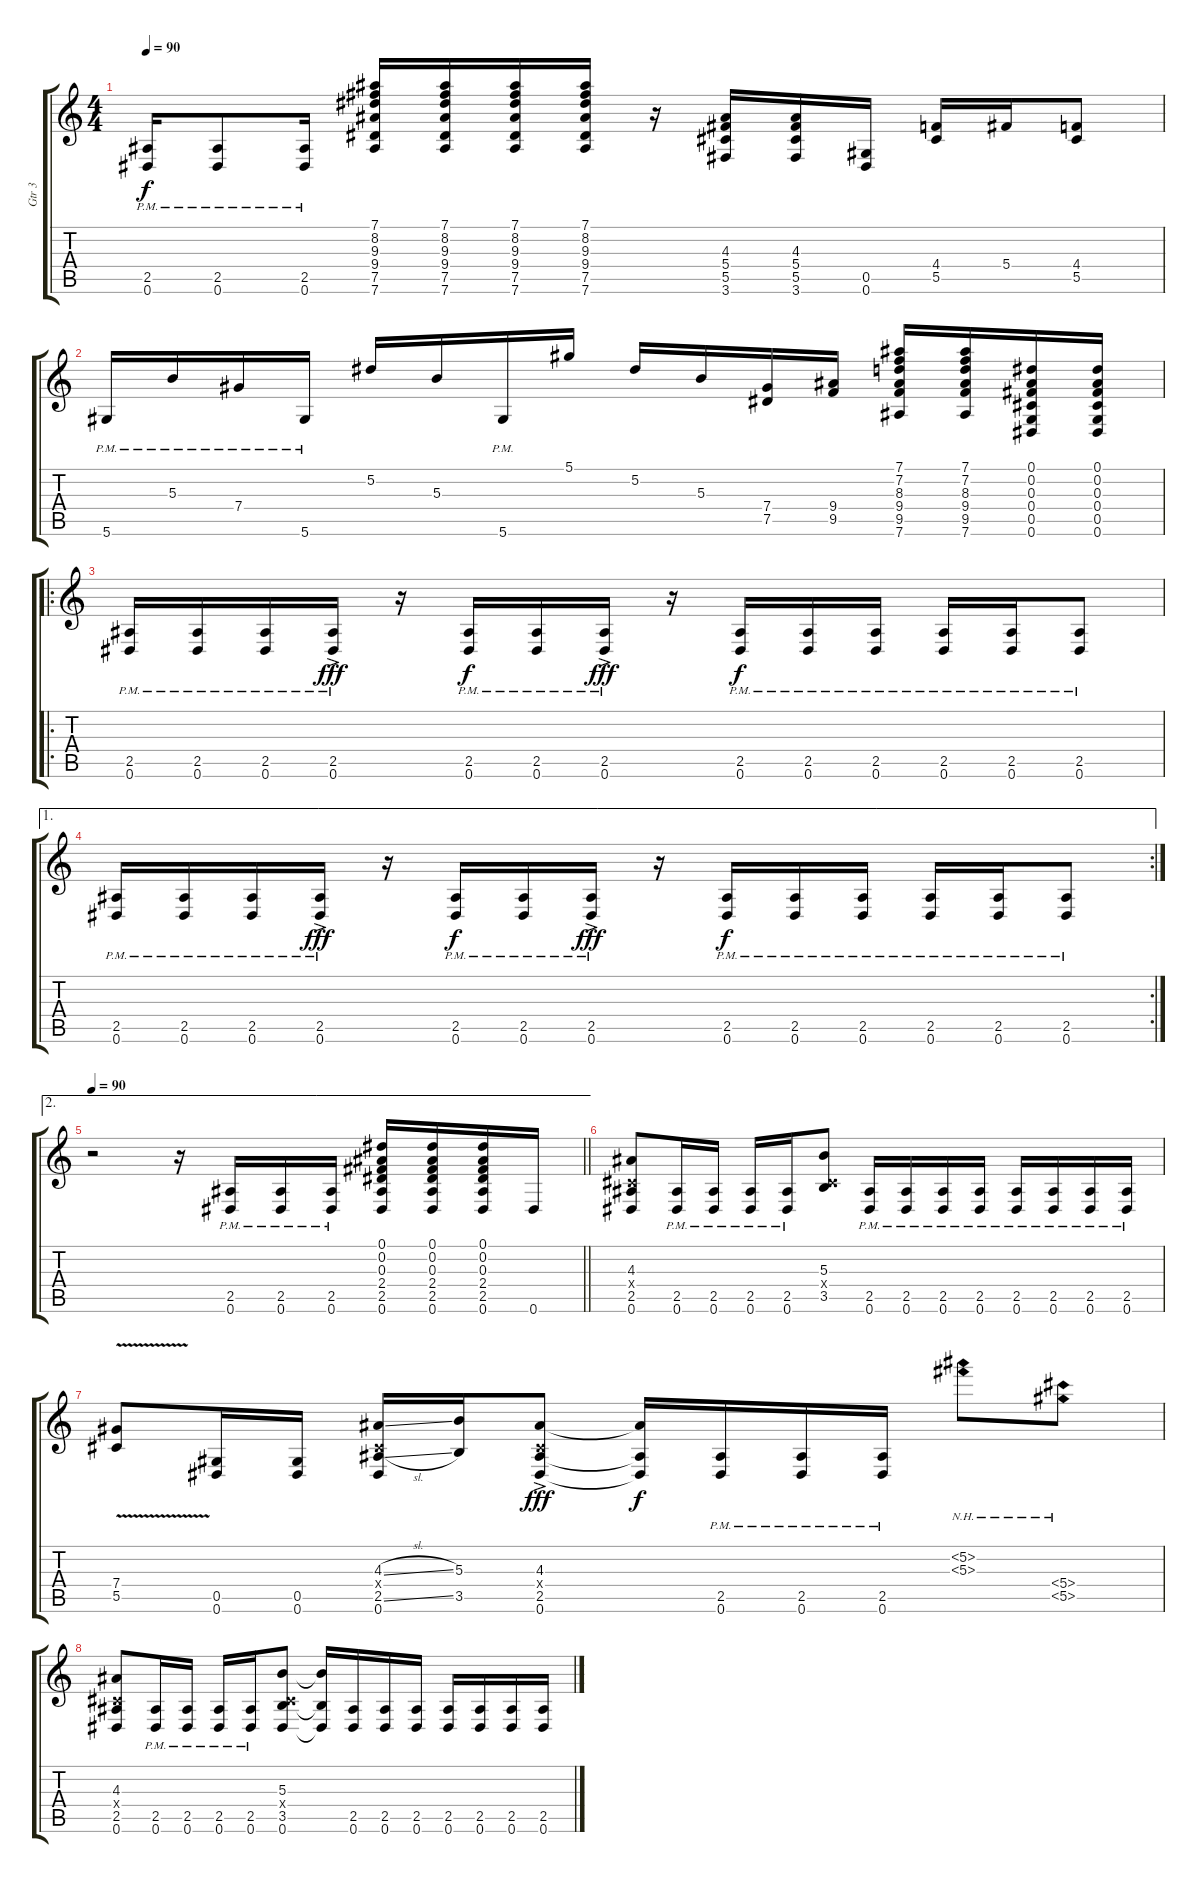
\track ("Gtr 3" "Gtr 3") {instrument overdrivenguitar}
\staff {score tabs}
\tuning (Eb4 Bb3 Gb3 Db3 Ab2 Eb2) {hide}
\ts (4 4)
\tempo 90
\clef g2
\ks c
(2.5{pm} 0.6{pm}).16{dy f} (2.5{pm} 0.6{pm}).8 (2.5{pm} 0.6{pm}).16 (7.1 8.2 9.3 9.4 7.5 7.6).16 (7.1 8.2 9.3 9.4 7.5 7.6).16 (7.1 8.2 9.3 9.4 7.5 7.6).16 (7.1 8.2 9.3 9.4 7.5 7.6).16 r.16 (4.3 5.4 5.5 3.6).16 (4.3 5.4 5.5 3.6).16 (0.5 0.6).16 (4.4 5.5).16 5.4.16 (4.4 5.5).8 |
5.6{pm}.16 5.3{pm}.16 7.4{pm}.16 5.6{pm}.16 5.2.16 5.3.16 5.6{pm}.16 5.1.16 5.2.16 5.3.16 (7.4 7.5).16 (9.4 9.5).16 (7.1 7.2 8.3 9.4 9.5 7.6).16 (7.1 7.2 8.3 9.4 9.5 7.6).16 (0.1 0.2 0.3 0.4 0.5 0.6).16 (0.1 0.2 0.3 0.4 0.5 0.6).16 |
\ro
(2.5{pm} 0.6{pm}).16 (2.5{pm} 0.6{pm}).16 (2.5{pm} 0.6{pm}).16 (2.5{ac pm} 0.6{ac pm}).16{dy fff} r.16 (2.5{pm} 0.6{pm}).16{dy f} (2.5{pm} 0.6{pm}).16 (2.5{ac pm} 0.6{ac pm}).16{dy fff} r.16 (2.5{pm} 0.6{pm}).16{dy f} (2.5{pm} 0.6{pm}).16 (2.5{pm} 0.6{pm}).16 (2.5{pm} 0.6{pm}).16 (2.5{pm} 0.6{pm}).16 (2.5{pm} 0.6{pm}).8 |
\ae 1
\rc 2
(2.5{pm} 0.6{pm}).16 (2.5{pm} 0.6{pm}).16 (2.5{pm} 0.6{pm}).16 (2.5{ac pm} 0.6{ac pm}).16{dy fff} r.16 (2.5{pm} 0.6{pm}).16{dy f} (2.5{pm} 0.6{pm}).16 (2.5{ac pm} 0.6{ac pm}).16{dy fff} r.16 (2.5{pm} 0.6{pm}).16{dy f} (2.5{pm} 0.6{pm}).16 (2.5{pm} 0.6{pm}).16 (2.5{pm} 0.6{pm}).16 (2.5{pm} 0.6{pm}).16 (2.5{pm} 0.6{pm}).8 |
\ae 2
\tempo 90
\barLineRight lightlight
r.2 r.16 (2.5{pm} 0.6{pm}).16 (2.5{pm} 0.6{pm}).16 (2.5{pm} 0.6{pm}).16 (0.1 0.2 0.3 2.4 2.5 0.6).16 (0.1 0.2 0.3 2.4 2.5 0.6).16 (0.1 0.2 0.3 2.4 2.5 0.6).16 0.6.16 |
(4.3 0.4{x} 2.5 0.6).8 (2.5{pm} 0.6{pm}).16 (2.5{pm} 0.6{pm}).16 (2.5{pm} 0.6{pm}).16 (2.5{pm} 0.6{pm}).16 (5.3 0.4{x} 3.5).8 (2.5{pm} 0.6{pm}).16 (2.5{pm} 0.6{pm}).16 (2.5{pm} 0.6{pm}).16 (2.5{pm} 0.6{pm}).16 (2.5{pm} 0.6{pm}).16 (2.5{pm} 0.6{pm}).16 (2.5{pm} 0.6{pm}).16 (2.5{pm} 0.6{pm}).16 |
(7.4{v} 5.5{v}).8 (0.5 0.6).16 (0.5 0.6).16 (4.3{sl} 0.4{x} 2.5{sl} 0.6).16 (5.3 3.5).16 (4.3{ac} 0.4{ac x} 2.5{ac} 0.6{ac}).8{dy fff} (4.3{t} 2.5{t} 0.6{t}).16{dy f} (2.5{pm} 0.6{pm}).16 (2.5{pm} 0.6{pm}).16 (2.5{pm} 0.6{pm}).16 (5.2{nh} 5.3{nh}).8 (5.4{nh} 5.5{nh}).8 |
(4.3 0.4{x} 2.5 0.6).8 (2.5{pm} 0.6{pm}).16 (2.5{pm} 0.6{pm}).16 (2.5{pm} 0.6{pm}).16 (2.5{pm} 0.6{pm}).16 (5.3 0.4{x} 3.5 0.6).8 (5.3{t} 3.5{t} 0.6{t}).16 (2.5 0.6).16 (2.5 0.6).16 (2.5 0.6).16 (2.5 0.6).16 (2.5 0.6).16 (2.5 0.6).16 (2.5 0.6).16
